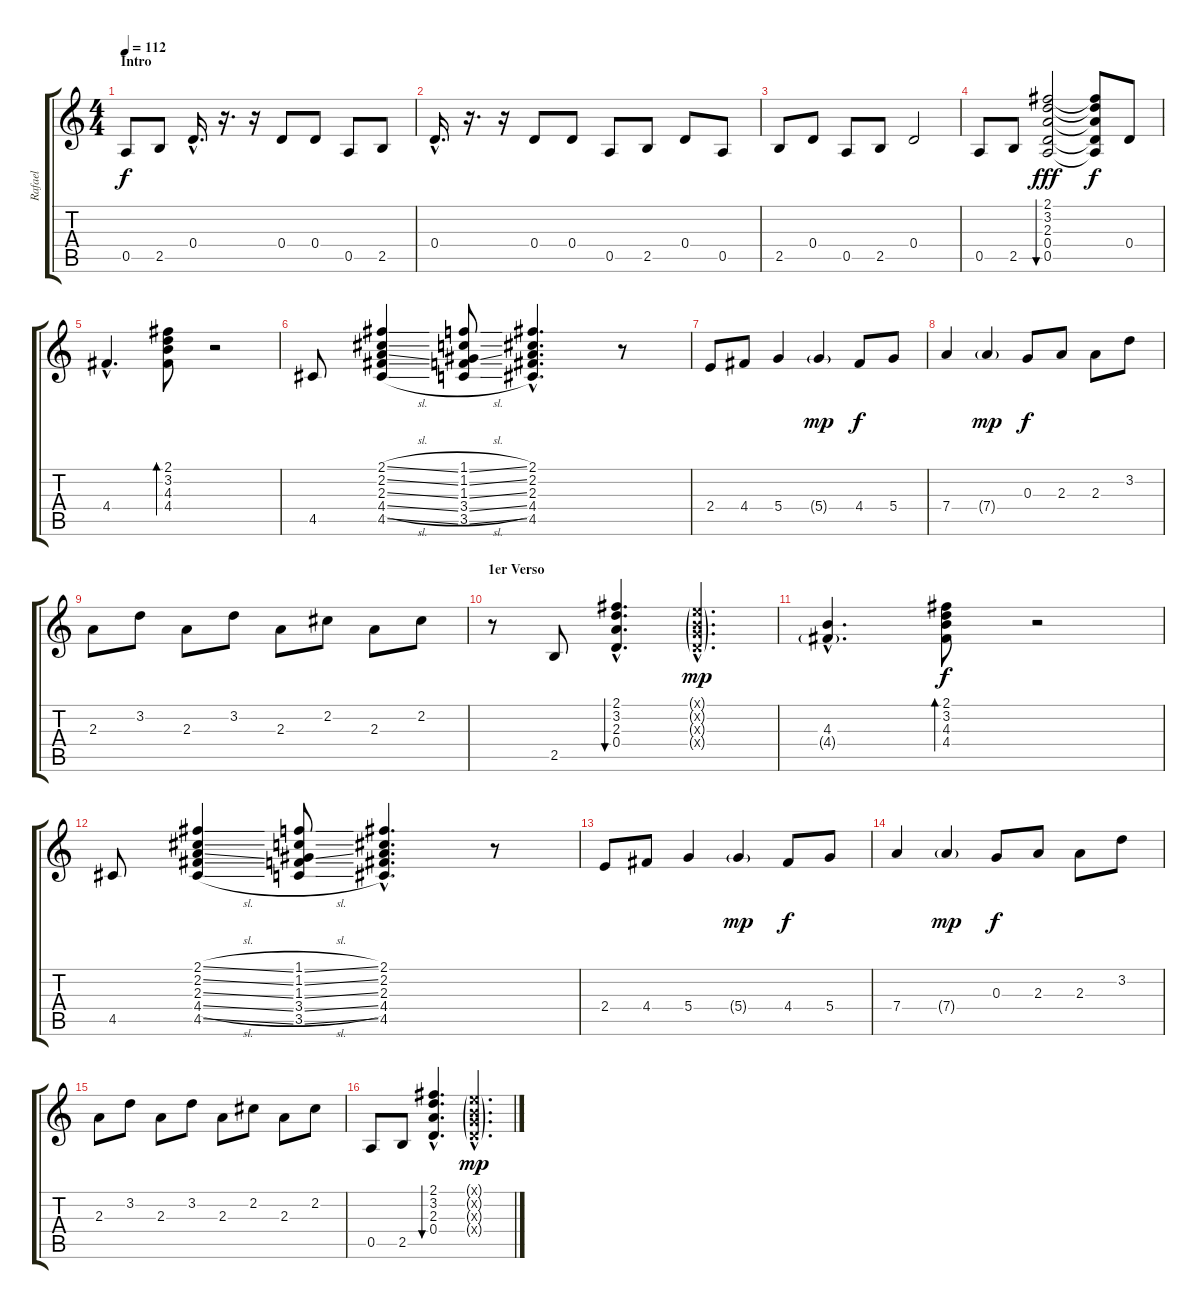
\track ("Rafael" "Rafael") {instrument electricguitarclean}
\staff {score tabs}
\tuning (E4 B3 G3 D3 A2 E2) {hide}
\ts (4 4)
\section ("" "Intro")
\tempo 112
\clef g2
\ks c
0.5.8{dy f instrument electricguitarclean} 2.5.8 0.4{hac}.16{d} r.16{d} r.16 0.4.8 0.4.8 0.5.8 2.5.8 |
0.4{hac}.16{d} r.16{d} r.16 0.4.8 0.4.8 0.5.8 2.5.8 0.4.8 0.5.8 |
2.5.8 0.4.8 0.5.8 2.5.8 0.4.2 |
0.5.8 2.5.8 (2.1 3.2 2.3 0.4 0.5).2{bu 30 dy fff} (2.1{t} 3.2{t} 2.3{t} 0.4{t} 0.5{t}).8{dy f} 0.4.8 |
4.4{hac}.4{d} (2.1 3.2 4.3 4.4).8{bd 30} r.2 |
4.5.8 (2.1{sl} 2.2{sl} 2.3{sl} 4.4{sl} 4.5{sl}).4 (1.1{sl} 1.2{sl} 1.3{sl} 3.4{sl} 3.5{sl}).8 (2.1{hac} 2.2{hac} 2.3{hac} 4.4{hac} 4.5{hac}).4{d volume 14} r.8 |
2.4.8{volume 14} 4.4.8 5.4.4 5.4{g}.4{dy mp} 4.4.8{dy f} 5.4.8 |
7.4.4 7.4{g}.4{dy mp} 0.3.8{dy f} 2.3.8 2.3.8 3.2.8 |
2.3.8 3.2.8 2.3.8 3.2.8 2.3.8 2.2.8 2.3.8 2.2.8 |
\section ("" "1er Verso")
r.8 2.5.8 (2.1{hac} 3.2{hac} 2.3{hac} 0.4{hac}).4{d bu 30} (0.1{g hac x} 0.2{g hac x} 0.3{g hac x} 0.4{g hac x}).4{d dy mp} |
(4.3{hac} 4.4{g hac}).4{d} (2.1 3.2 4.3 4.4).8{bd 30 dy f} r.2 |
4.5.8 (2.1{sl} 2.2{sl} 2.3{sl} 4.4{sl} 4.5{sl}).4 (1.1{sl} 1.2{sl} 1.3{sl} 3.4{sl} 3.5{sl}).8 (2.1{hac} 2.2{hac} 2.3{hac} 4.4{hac} 4.5{hac}).4{d volume 14} r.8 |
2.4.8{volume 14} 4.4.8 5.4.4 5.4{g}.4{dy mp} 4.4.8{dy f} 5.4.8 |
7.4.4 7.4{g}.4{dy mp} 0.3.8{dy f} 2.3.8 2.3.8 3.2.8 |
2.3.8 3.2.8 2.3.8 3.2.8 2.3.8 2.2.8 2.3.8 2.2.8 |
0.5.8 2.5.8 (2.1{hac} 3.2{hac} 2.3{hac} 0.4{hac}).4{d bu 30} (0.1{g hac x} 0.2{g hac x} 0.3{g hac x} 0.4{g hac x}).4{d dy mp}
